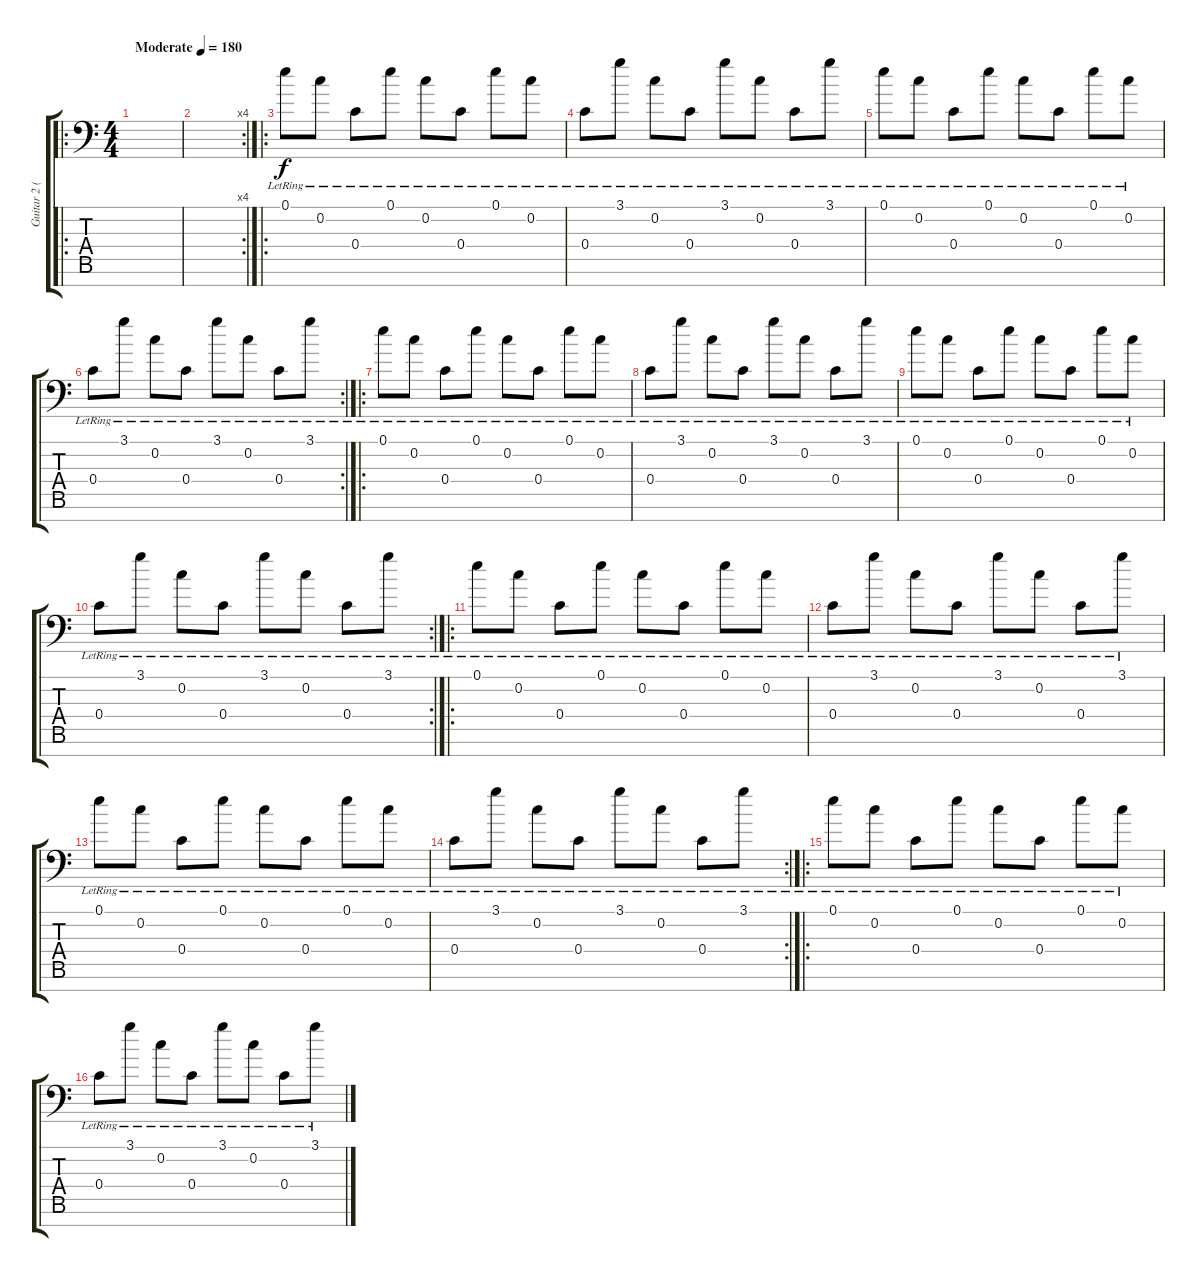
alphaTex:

\track ("Guitar 2 (acoustic and electric)" "Guitar 2 (") {instrument acousticguitarsteel}
\staff {score tabs}
\tuning (E4 C4 G3 C3 G2 C2 G1) {hide}
\ro
\ts (4 4)
\tempo (180 "Moderate")
\clef f4
\ks c
|
\rc 4
|
\ro
0.1{lr}.8 0.2{lr}.8 0.4{lr}.8 0.1{lr}.8 0.2{lr}.8 0.4{lr}.8 0.1{lr}.8 0.2{lr}.8 |
0.4{lr}.8 3.1{lr}.8 0.2{lr}.8 0.4{lr}.8 3.1{lr}.8 0.2{lr}.8 0.4{lr}.8 3.1{lr}.8 |
0.1{lr}.8 0.2{lr}.8 0.4{lr}.8 0.1{lr}.8 0.2{lr}.8 0.4{lr}.8 0.1{lr}.8 0.2{lr}.8 |
\rc 2
0.4{lr}.8 3.1{lr}.8 0.2{lr}.8 0.4{lr}.8 3.1{lr}.8 0.2{lr}.8 0.4{lr}.8 3.1{lr}.8 |
\ro
0.1{lr}.8 0.2{lr}.8 0.4{lr}.8 0.1{lr}.8 0.2{lr}.8 0.4{lr}.8 0.1{lr}.8 0.2{lr}.8 |
0.4{lr}.8 3.1{lr}.8 0.2{lr}.8 0.4{lr}.8 3.1{lr}.8 0.2{lr}.8 0.4{lr}.8 3.1{lr}.8 |
0.1{lr}.8 0.2{lr}.8 0.4{lr}.8 0.1{lr}.8 0.2{lr}.8 0.4{lr}.8 0.1{lr}.8 0.2{lr}.8 |
\rc 2
0.4{lr}.8 3.1{lr}.8 0.2{lr}.8 0.4{lr}.8 3.1{lr}.8 0.2{lr}.8 0.4{lr}.8 3.1{lr}.8 |
\ro
0.1{lr}.8 0.2{lr}.8 0.4{lr}.8 0.1{lr}.8 0.2{lr}.8 0.4{lr}.8 0.1{lr}.8 0.2{lr}.8 |
0.4{lr}.8 3.1{lr}.8 0.2{lr}.8 0.4{lr}.8 3.1{lr}.8 0.2{lr}.8 0.4{lr}.8 3.1{lr}.8 |
0.1{lr}.8 0.2{lr}.8 0.4{lr}.8 0.1{lr}.8 0.2{lr}.8 0.4{lr}.8 0.1{lr}.8 0.2{lr}.8 |
\rc 2
0.4{lr}.8 3.1{lr}.8 0.2{lr}.8 0.4{lr}.8 3.1{lr}.8 0.2{lr}.8 0.4{lr}.8 3.1{lr}.8 |
\ro
0.1{lr}.8 0.2{lr}.8 0.4{lr}.8 0.1{lr}.8 0.2{lr}.8 0.4{lr}.8 0.1{lr}.8 0.2{lr}.8 |
0.4{lr}.8 3.1{lr}.8 0.2{lr}.8 0.4{lr}.8 3.1{lr}.8 0.2{lr}.8 0.4{lr}.8 3.1{lr}.8
